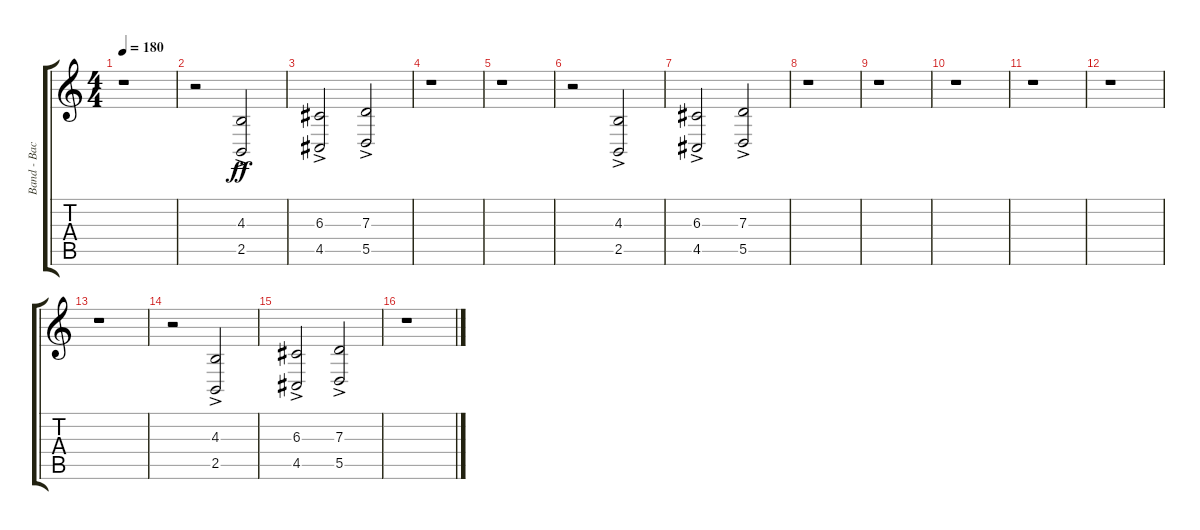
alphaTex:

\track ("Band - Backgrounds" "Band - Bac") {instrument lead6voice}
\staff {score tabs}
\tuning (E4 B3 G3 D3 A2 E2) {hide}
\ts (4 4)
\tempo 180
\clef g2
\ks c
r.1{dy ff} |
r.2 (4.3{ac} 2.5{ac}).2 |
(6.3{ac} 4.5{ac}).2 (7.3{ac} 5.5{ac}).2 |
r.1 |
r.1 |
r.2 (4.3{ac} 2.5{ac}).2 |
(6.3{ac} 4.5{ac}).2 (7.3{ac} 5.5{ac}).2 |
r.1 |
r.1 |
r.1 |
r.1 |
r.1 |
r.1 |
r.2 (4.3{ac} 2.5{ac}).2 |
(6.3{ac} 4.5{ac}).2 (7.3{ac} 5.5{ac}).2 |
r.1
